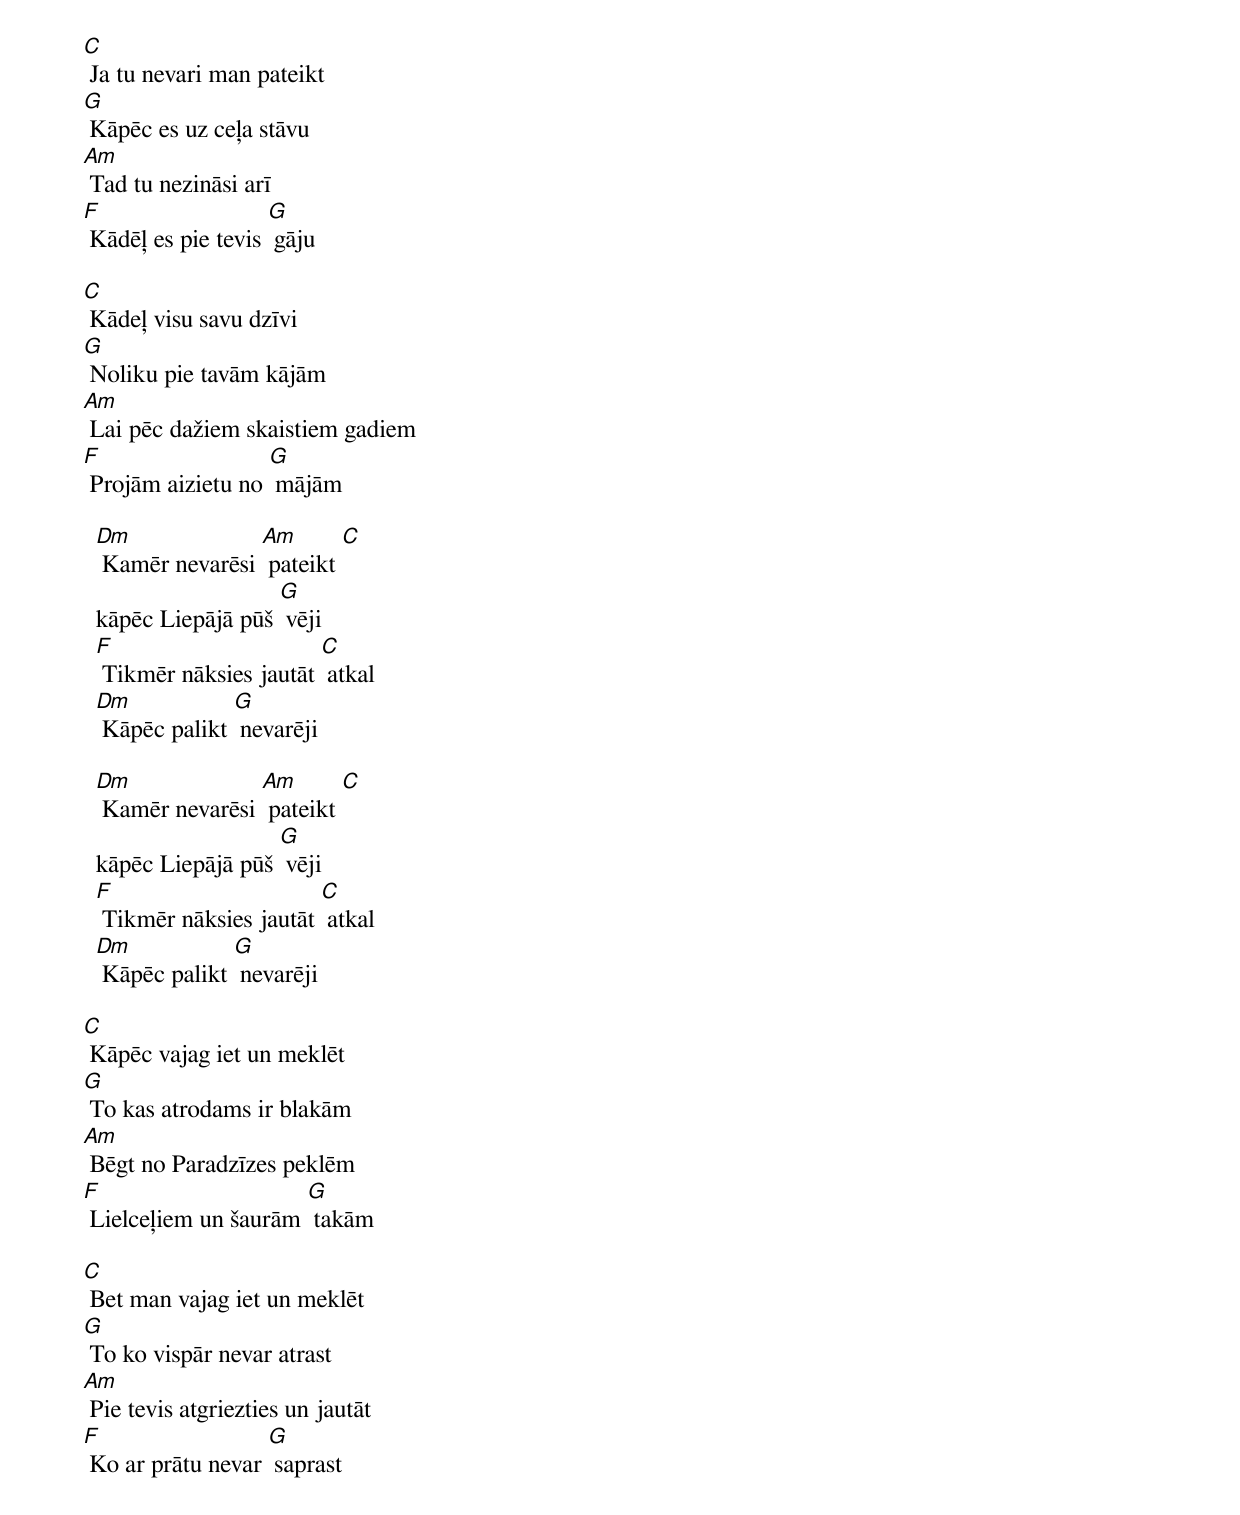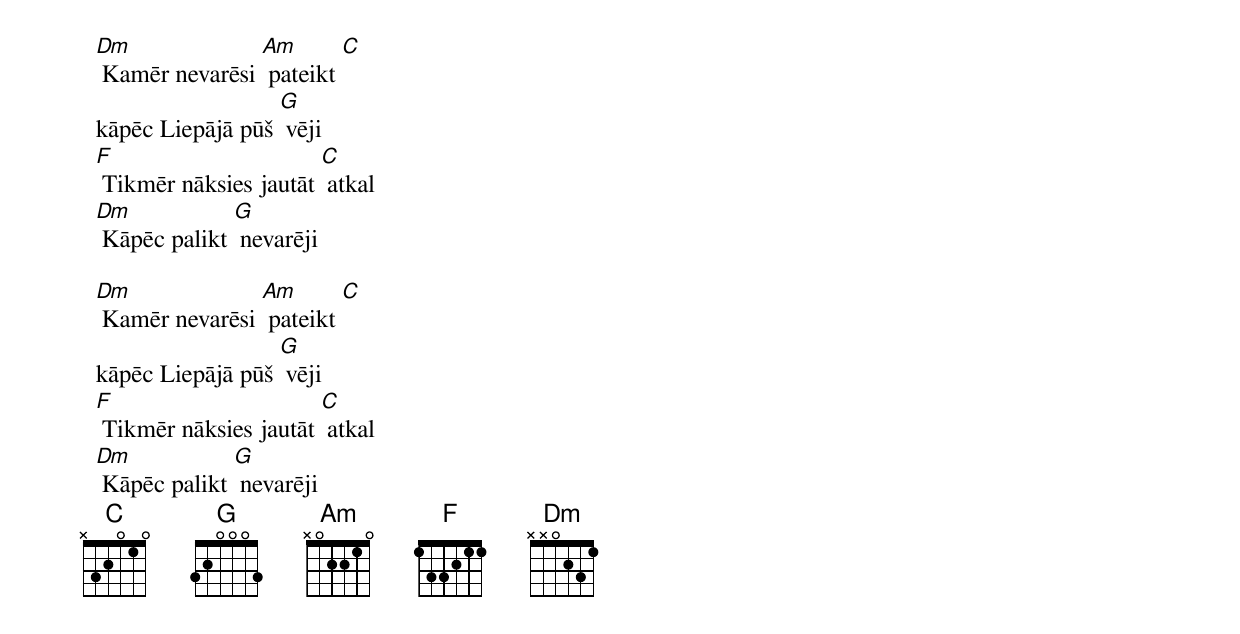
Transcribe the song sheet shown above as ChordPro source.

[C] Ja tu nevari man pateikt
[G] Kāpēc es uz ceļa stāvu
[Am] Tad tu nezināsi arī
[F] Kādēļ es pie tevis [G] gāju

[C] Kādeļ visu savu dzīvi
[G] Noliku pie tavām kājām
[Am] Lai pēc dažiem skaistiem gadiem
[F] Projām aizietu no [G] mājām

  [Dm] Kamēr nevarēsi [Am] pateikt [C]
  kāpēc Liepājā pūš [G] vēji
  [F] Tikmēr nāksies jautāt [C] atkal
  [Dm] Kāpēc palikt [G] nevarēji

  [Dm] Kamēr nevarēsi [Am] pateikt [C]
  kāpēc Liepājā pūš [G] vēji
  [F] Tikmēr nāksies jautāt [C] atkal
  [Dm] Kāpēc palikt [G] nevarēji

[C] Kāpēc vajag iet un meklēt
[G] To kas atrodams ir blakām
[Am] Bēgt no Paradzīzes peklēm
[F] Lielceļiem un šaurām [G] takām

[C] Bet man vajag iet un meklēt
[G] To ko vispār nevar atrast
[Am] Pie tevis atgriezties un jautāt
[F] Ko ar prātu nevar [G] saprast

  [Dm] Kamēr nevarēsi [Am] pateikt [C]
  kāpēc Liepājā pūš [G] vēji
  [F] Tikmēr nāksies jautāt [C] atkal
  [Dm] Kāpēc palikt [G] nevarēji

  [Dm] Kamēr nevarēsi [Am] pateikt [C]
  kāpēc Liepājā pūš [G] vēji
  [F] Tikmēr nāksies jautāt [C] atkal
  [Dm] Kāpēc palikt [G] nevarēji
